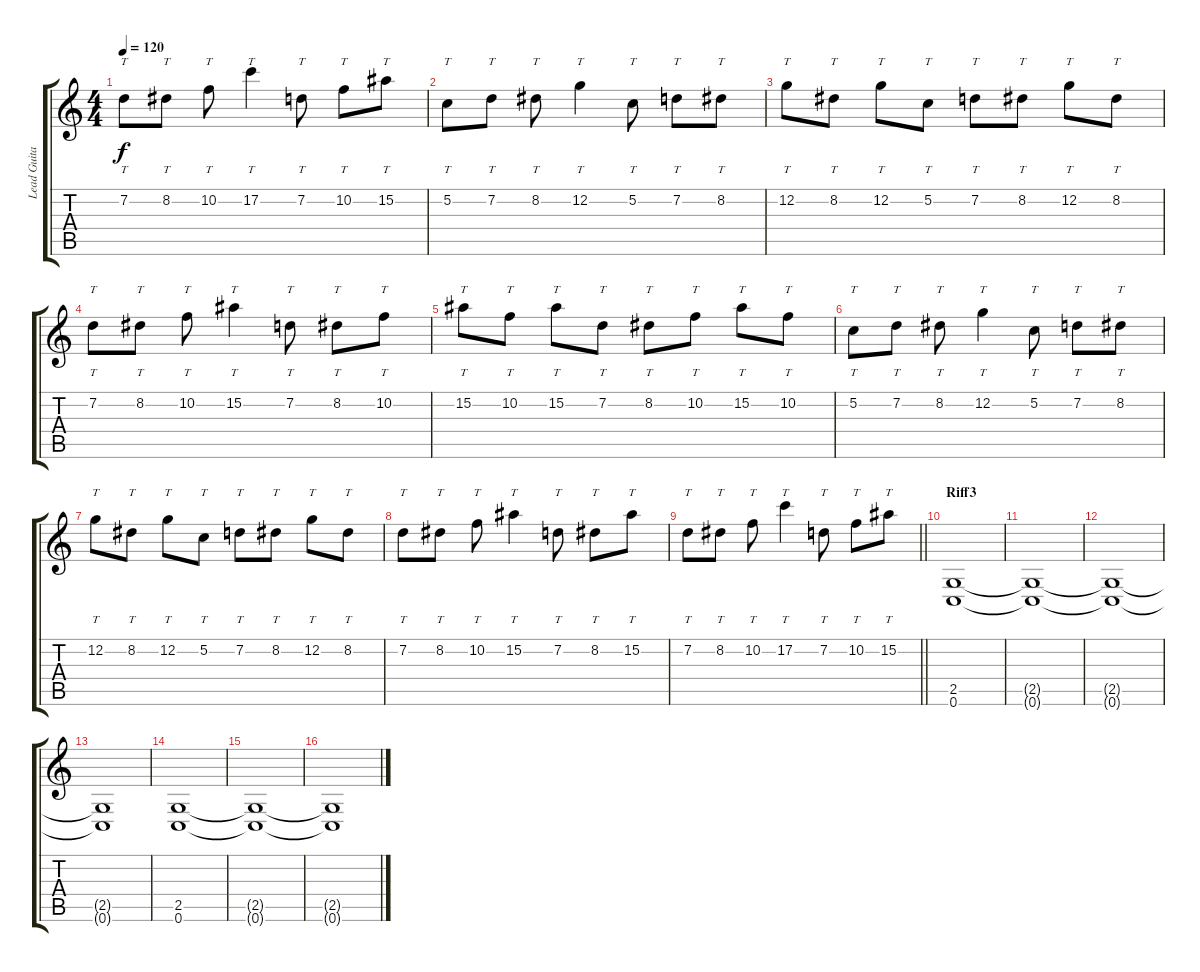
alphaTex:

\track ("Lead Guitar" "Lead Guita") {instrument overdrivenguitar}
\staff {score tabs}
\tuning (C4 G3 Eb3 Bb2 F2 C2) {hide}
\ts (4 4)
\tempo 120
\clef g2
\ks c
7.2.8{tt dy f} 8.2.8{tt} 10.2.8{tt} 17.2.4{tt} 7.2.8{tt} 10.2.8{tt} 15.2.8{tt} |
5.2.8{tt} 7.2.8{tt} 8.2.8{tt} 12.2.4{tt} 5.2.8{tt} 7.2.8{tt} 8.2.8{tt} |
12.2.8{tt} 8.2.8{tt} 12.2.8{tt} 5.2.8{tt} 7.2.8{tt} 8.2.8{tt} 12.2.8{tt} 8.2.8{tt} |
7.2.8{tt} 8.2.8{tt} 10.2.8{tt} 15.2.4{tt} 7.2.8{tt} 8.2.8{tt} 10.2.8{tt} |
15.2.8{tt} 10.2.8{tt} 15.2.8{tt} 7.2.8{tt} 8.2.8{tt} 10.2.8{tt} 15.2.8{tt} 10.2.8{tt} |
5.2.8{tt} 7.2.8{tt} 8.2.8{tt} 12.2.4{tt} 5.2.8{tt} 7.2.8{tt} 8.2.8{tt} |
12.2.8{tt} 8.2.8{tt} 12.2.8{tt} 5.2.8{tt} 7.2.8{tt} 8.2.8{tt} 12.2.8{tt} 8.2.8{tt} |
7.2.8{tt} 8.2.8{tt} 10.2.8{tt} 15.2.4{tt} 7.2.8{tt} 8.2.8{tt} 15.2.8{tt} |
\barLineRight lightlight
7.2.8{tt} 8.2.8{tt} 10.2.8{tt} 17.2.4{tt} 7.2.8{tt} 10.2.8{tt} 15.2.8{tt} |
\section ("" "Riff3")
(2.5 0.6).1{volume 6} |
(2.5{t} 0.6{t}).1 |
(2.5{t} 0.6{t}).1 |
(2.5{t} 0.6{t}).1 |
(2.5 0.6).1{volume 8} |
(2.5{t} 0.6{t}).1 |
(2.5{t} 0.6{t}).1
